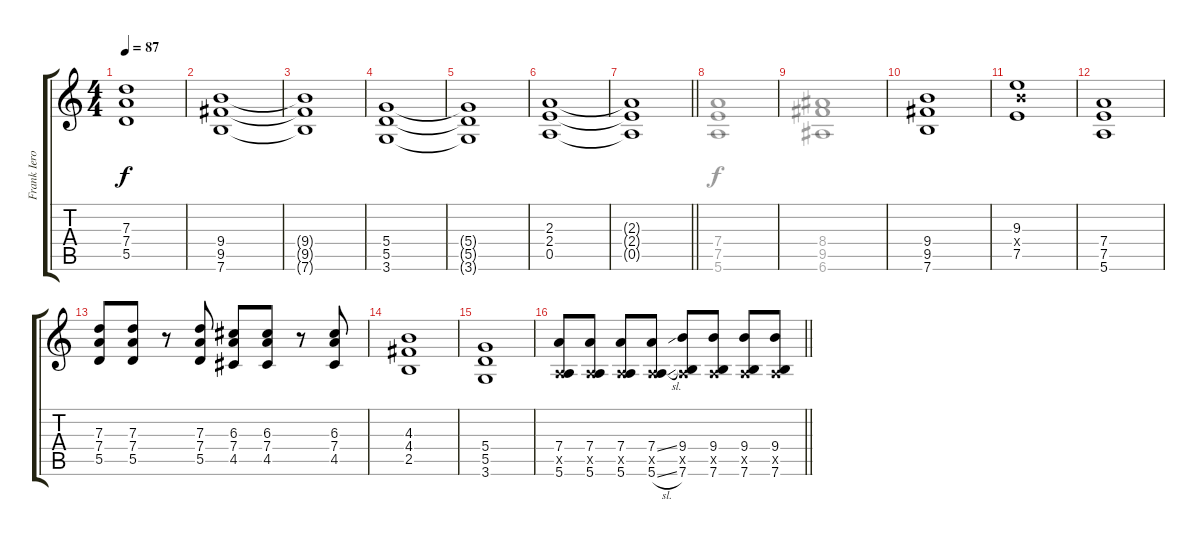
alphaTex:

\track ("Frank Iero [Rhythm Guitar]" "Frank Iero") {instrument overdrivenguitar}
\staff {score tabs}
\tuning (E4 B3 G3 D3 A2 E2) {hide}
\voice
\ts (4 4)
\tempo 87
\clef g2
\ks c
(7.3{t} 7.4{t} 5.5{t}).1{dy f} |
(9.4 9.5 7.6).1 |
(9.4{t} 9.5{t} 7.6{t}).1 |
(5.4 5.5 3.6).1 |
(5.4{t} 5.5{t} 3.6{t}).1 |
(2.3 2.4 0.5).1 |
\barLineRight lightlight
(2.3{t} 2.4{t} 0.5{t}).1 |
|
|
(9.4 9.5 7.6).1 |
(9.3 9.4{x} 7.5).1 |
(7.4 7.5 5.6).1 |
(7.3 7.4 5.5).8{instrument distortionguitar} (7.3 7.4 5.5).8 r.8 (7.3 7.4 5.5).8 (6.3 7.4 4.5).8 (6.3 7.4 4.5).8 r.8 (6.3 7.4 4.5).8 |
(4.3 4.4 2.5).1{instrument overdrivenguitar} |
(5.4 5.5 3.6).1 |
\barLineRight lightlight
(7.4 0.5{x} 5.6).8 (7.4 0.5{x} 5.6).8 (7.4 0.5{x} 5.6).8 (7.4{ss} 0.5{x} 5.6{sl}).8 (9.4 0.5{x} 7.6).8 (9.4 0.5{x} 7.6).8 (9.4 0.5{x} 7.6).8 (9.4 0.5{x} 7.6).8
\voice
\clef g2
\ottava regular
\simile none
\ks c
|
|
|
|
|
|
\barLineRight lightlight
|
(7.4 7.5 5.6).1 |
(8.4 9.5 6.6).1 |
|
|
|
|
|
|
\barLineRight lightlight
